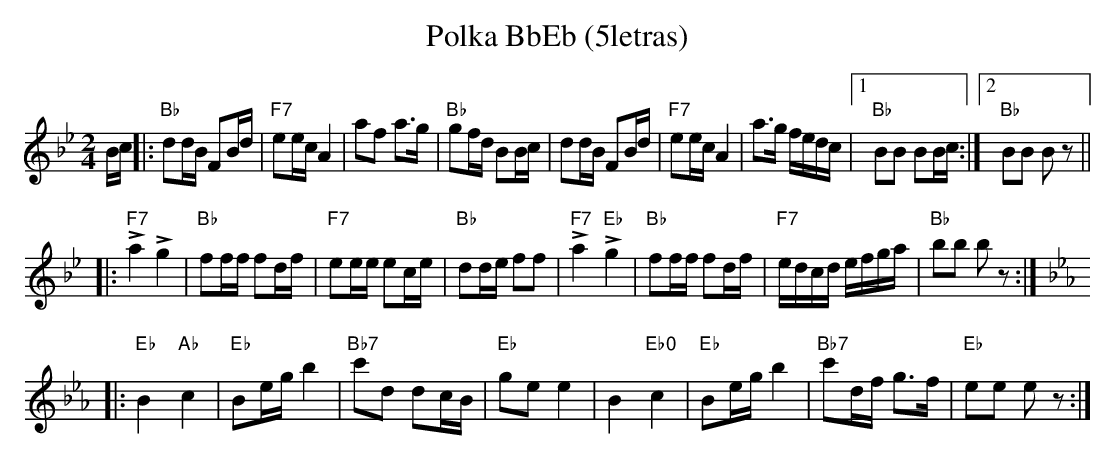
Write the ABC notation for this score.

X:1
T:Polka BbEb (5letras)
M:2/4
L:1/16
K:Bb%%MIDI gchordon
Bc |: "Bb"d2dB F2Bd | "F7"e2ec A4 | a2f2 a3g | "Bb"g2fd B2Bc | d2dB F2Bd | "F7"e2ec A4 | a3g fedc |1 "Bb"B2B2 B2Bc :|2 "Bb"B2B2 B2z2 ||
|: "F7"!>!a4 !>!g4 | "Bb"f2ff f2df | "F7"e2ee e2ce | "Bb"d2de f2f2 | "F7"!>!a4 "Eb"!>!g4 | "Bb"f2ff f2df | "F7"edcd efga | "Bb"b2b2 b2z2 :| [K:Eb]
|: "Eb"B4"Ab"c4 | "Eb"B2eg b4 | "Bb7"c'2d2 d2cB | "Eb"g2e2e4 | B4"Eb0"c4 | "Eb"B2eg b4 | "Bb7"c'2df g3f | "Eb"e2e2 e2z2 :|
